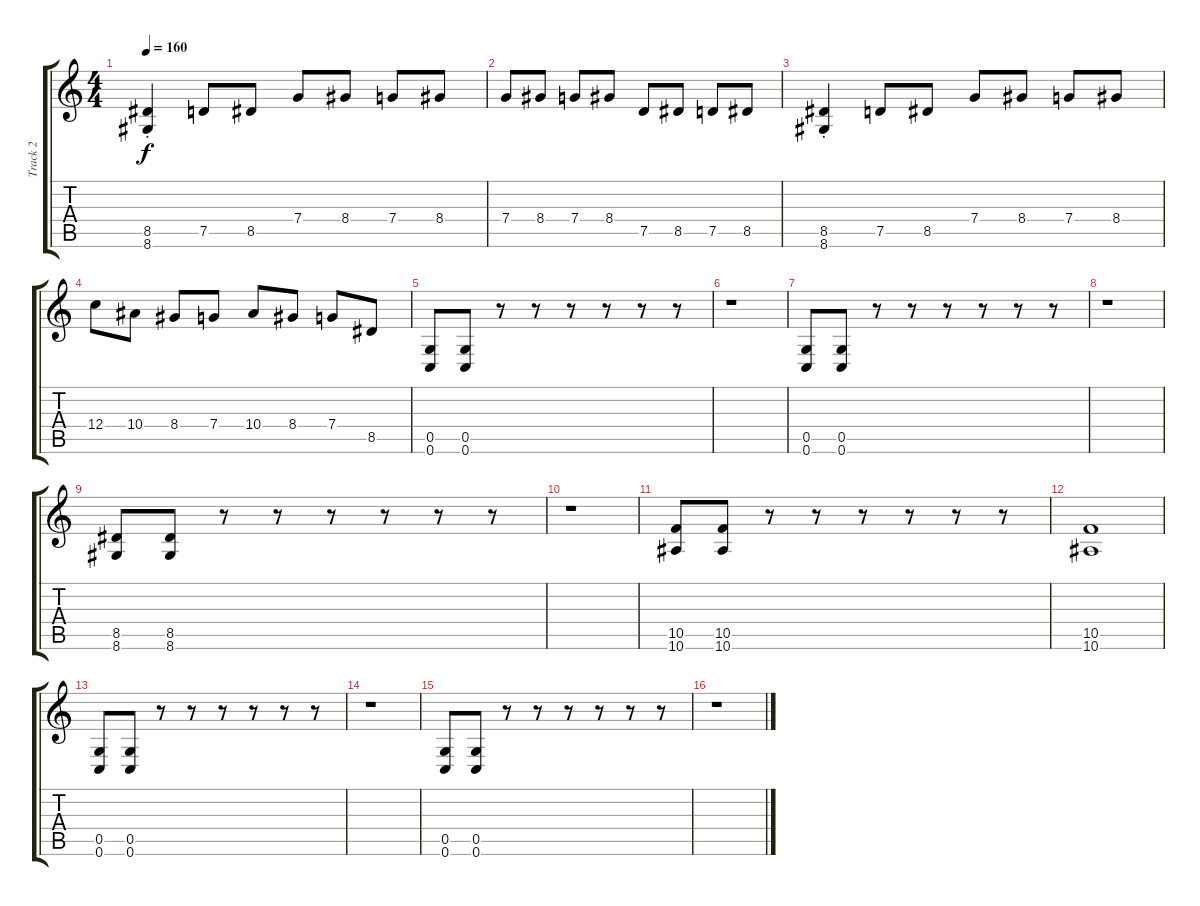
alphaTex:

\track ("Track 2" "Track 2") {instrument distortionguitar}
\staff {score tabs}
\tuning (D4 A3 F3 C3 G2 C2) {hide}
\ts (4 4)
\tempo 160
\clef g2
\ks c
(8.5{st} 8.6{st}).4{dy f} 7.5.8 8.5.8 7.4.8 8.4.8 7.4.8 8.4.8 |
7.4.8 8.4.8 7.4.8 8.4.8 7.5.8 8.5.8 7.5.8 8.5.8 |
(8.5{st} 8.6{st}).4 7.5.8 8.5.8 7.4.8 8.4.8 7.4.8 8.4.8 |
12.4.8 10.4.8 8.4.8 7.4.8 10.4.8 8.4.8 7.4.8 8.5.8 |
(0.5 0.6).8 (0.5 0.6).8 r.8 r.8 r.8 r.8 r.8 r.8 |
r.1 |
(0.5 0.6).8 (0.5 0.6).8 r.8 r.8 r.8 r.8 r.8 r.8 |
r.1 |
(8.5 8.6).8 (8.5 8.6).8 r.8 r.8 r.8 r.8 r.8 r.8 |
r.1 |
(10.5 10.6).8 (10.5 10.6).8 r.8 r.8 r.8 r.8 r.8 r.8 |
(10.5 10.6).1 |
(0.5 0.6).8 (0.5 0.6).8 r.8 r.8 r.8 r.8 r.8 r.8 |
r.1 |
(0.5 0.6).8 (0.5 0.6).8 r.8 r.8 r.8 r.8 r.8 r.8 |
r.1
